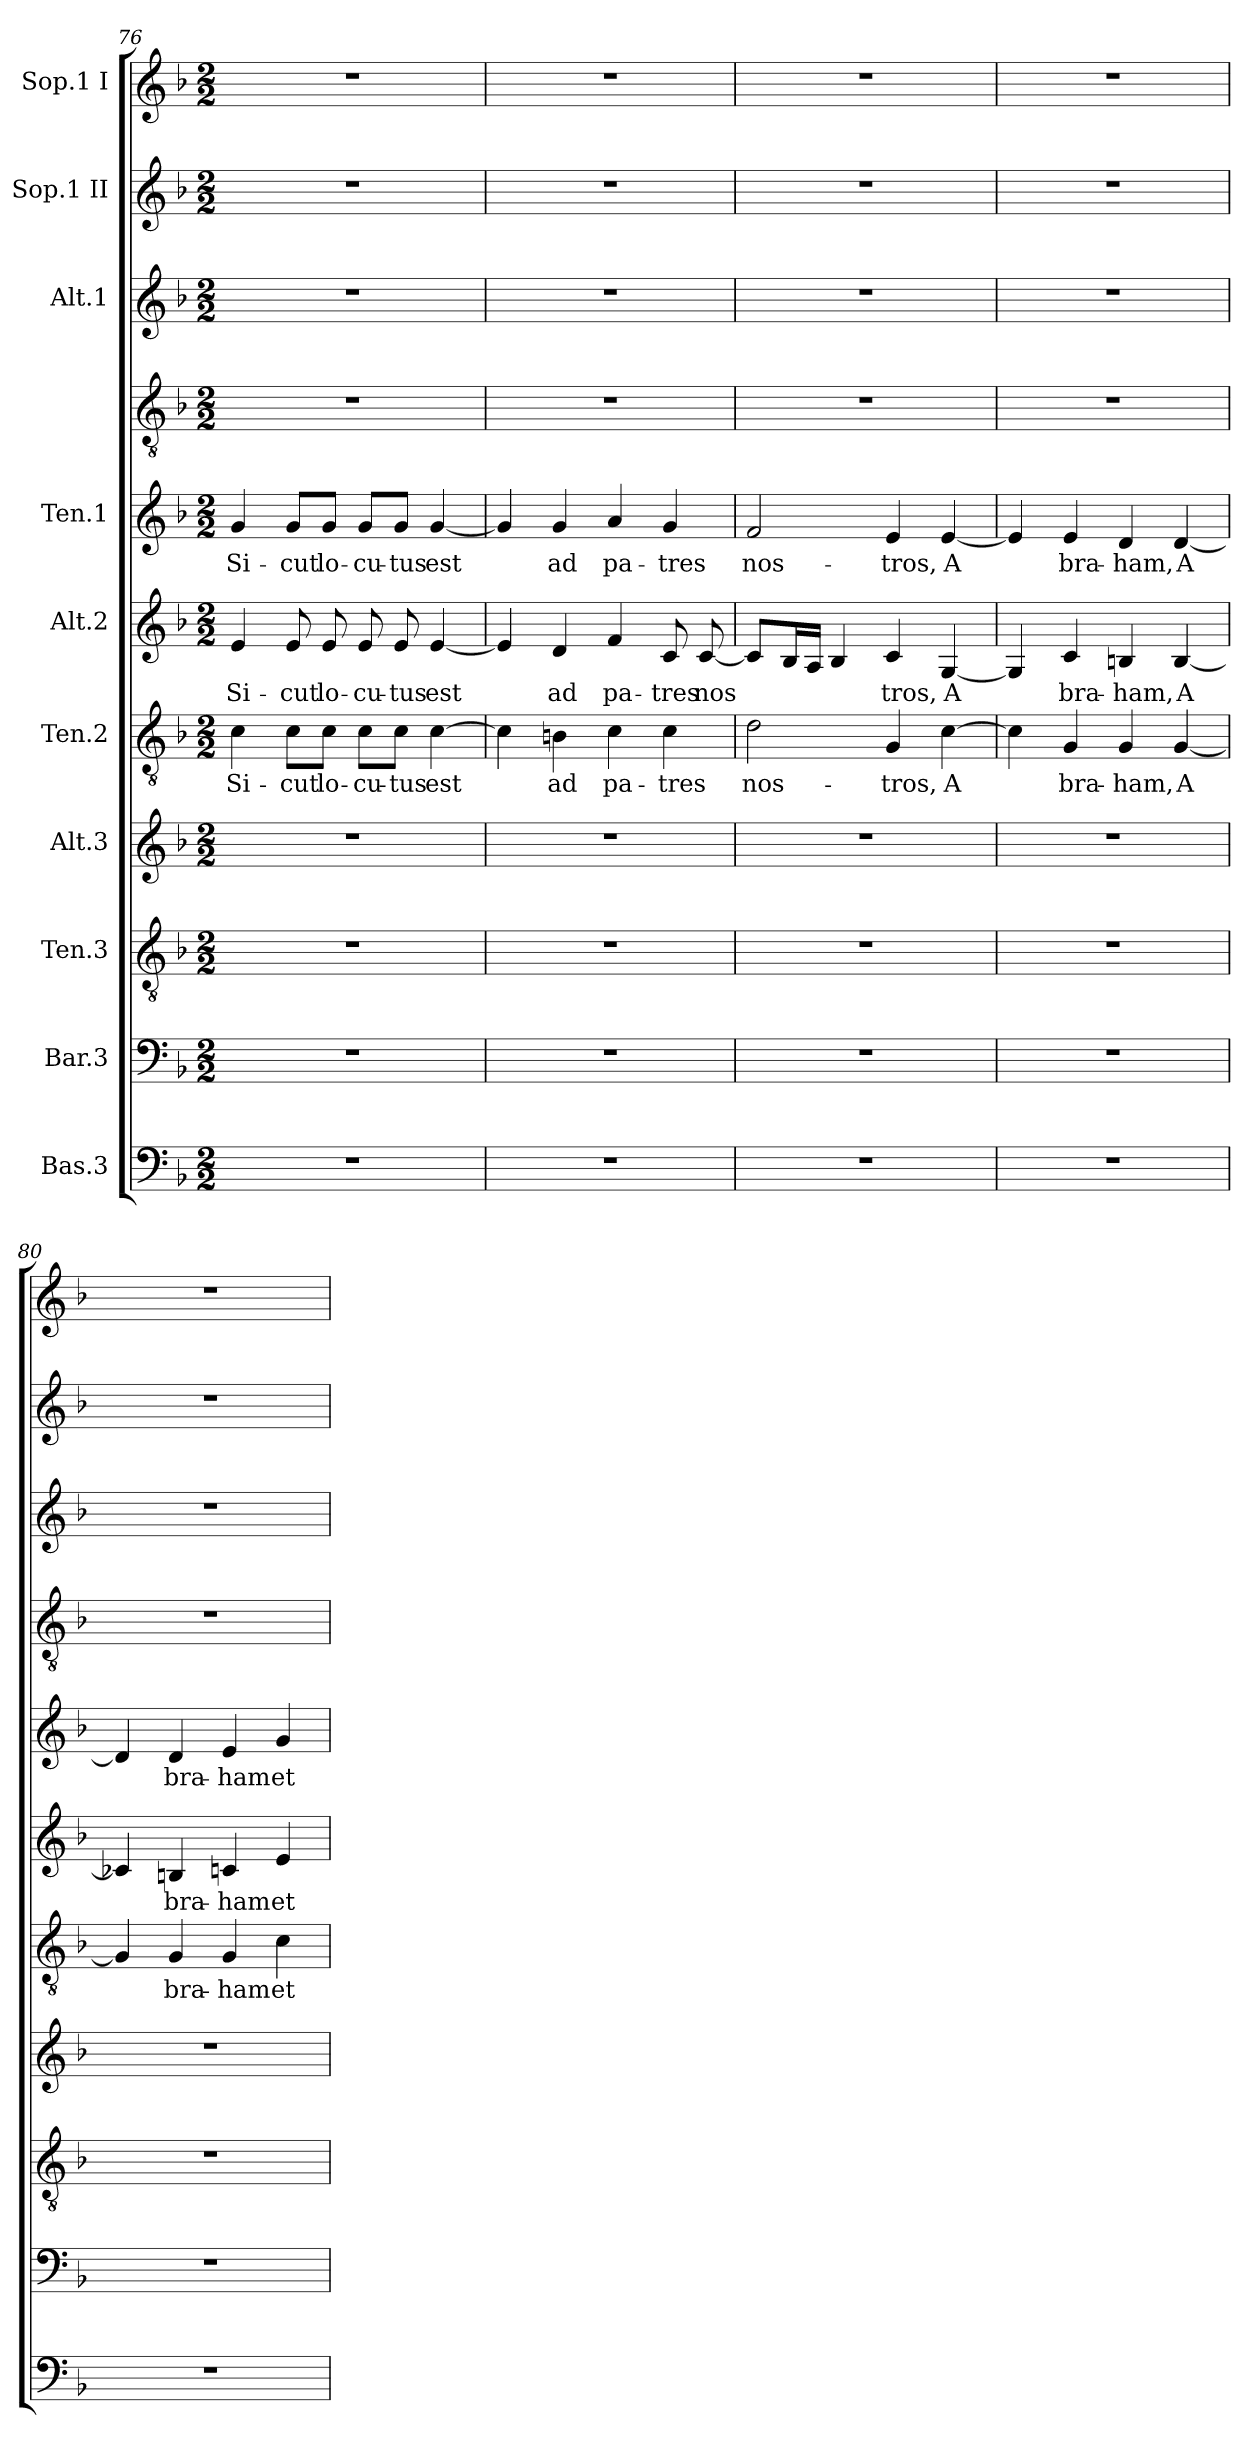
**kern	**kern	**kern	**kern	**kern	**text	**kern	**text	**kern	**text	**kern	**kern	**kern	**kern
*part10	*part9	*part8	*part7	*part6	*part6	*part5	*part5	*part4	*part4	*part4	*part3	*part2	*part1
*staff11	*staff10	*staff9	*staff8	*staff7	*staff7	*staff6	*staff6	*staff5	*staff5	*staff4	*staff3	*staff2	*staff1
*I"Bas.3	*I"Bar.3	*I"Ten.3	*I"Alt.3	*I"Ten.2	*	*I"Alt.2	*	*I"Ten.1	*	*	*I"Alt.1	*I"Sop.1 II	*I"Sop.1 I
*clefF4	*clefF4	*clefGv2	*clefG2	*clefGv2	*	*clefG2	*	*clefG2	*	*clefGv2	*clefG2	*clefG2	*clefG2
*k[b-]	*k[b-]	*k[b-]	*k[b-]	*k[b-]	*	*k[b-]	*	*k[b-]	*	*k[b-]	*k[b-]	*k[b-]	*k[b-]
*F:	*F:	*F:	*F:	*F:	*	*F:	*	*F:	*	*F:	*F:	*F:	*F:
*M2/2	*M2/2	*M2/2	*M2/2	*M2/2	*	*M2/2	*	*M2/2	*	*M2/2	*M2/2	*M2/2	*M2/2
=76	=76	=76	=76	=76	=76	=76	=76	=76	=76	=76	=76	=76	=76
!	!	!	!	!	!LO:LY:b:cj	!	!LO:LY:b:cj	!	!LO:LY:b:cj	!	!	!	!
1r	1r	1r	1r	4c\	Si-	4e/	Si-	4g/	Si-	1r	1r	1r	1r
!	!	!	!	!	!LO:LY:b:cj	!	!LO:LY:b:cj	!	!LO:LY:b:cj	!	!	!	!
.	.	.	.	8c\L	-cut	8e/	-cut	8g/L	-cut	.	.	.	.
!	!	!	!	!	!LO:LY:b:cj	!	!LO:LY:b:cj	!	!LO:LY:b:cj	!	!	!	!
.	.	.	.	8c\J	lo-	8e/	lo-	8g/J	lo-	.	.	.	.
!	!	!	!	!	!LO:LY:b:cj	!	!LO:LY:b:cj	!	!LO:LY:b:cj	!	!	!	!
.	.	.	.	8c\L	-cu-	8e/	-cu-	8g/L	-cu-	.	.	.	.
!	!	!	!	!	!LO:LY:b:cj	!	!LO:LY:b:cj	!	!LO:LY:b:cj	!	!	!	!
.	.	.	.	8c\J	-tus	8e/	-tus	8g/J	-tus	.	.	.	.
!	!	!	!	!	!LO:LY:b:cj	!	!LO:LY:b:cj	!	!LO:LY:b:cj	!	!	!	!
.	.	.	.	[>4c\	est	[<4e/	est	[<4g/	est	.	.	.	.
!!LO:LB:g=z
=77	=77	=77	=77	=77	=77	=77	=77	=77	=77	=77	=77	=77	=77
!	!	!	!	!	!LO:LY:b:cj	!	!LO:LY:b:cj	!	!LO:LY:b:cj	!	!	!	!
1r	1r	1r	1r	4c\]	.	4e/]	.	4g/]	.	1r	1r	1r	1r
!	!	!	!	!	!LO:LY:b:cj	!	!LO:LY:b:cj	!	!LO:LY:b:cj	!	!	!	!
.	.	.	.	4Bn\	ad	4d/	ad	4g/	ad	.	.	.	.
!	!	!	!	!	!LO:LY:b:cj	!	!LO:LY:b:cj	!	!LO:LY:b:cj	!	!	!	!
.	.	.	.	4c\	pa-	4f/	pa-	4a/	pa-	.	.	.	.
!	!	!	!	!	!LO:LY:b:cj	!	!LO:LY:b:cj	!	!LO:LY:b:cj	!	!	!	!
.	.	.	.	4c\	-tres	8c/	-tres	4g/	-tres	.	.	.	.
!	!	!	!	!	!	!	!LO:LY:b:cj	!	!	!	!	!	!
.	.	.	.	.	.	[<8c/	nos-	.	.	.	.	.	.
=78	=78	=78	=78	=78	=78	=78	=78	=78	=78	=78	=78	=78	=78
!	!	!	!	!	!LO:LY:b:cj	!	!LO:LY:b:cj	!	!LO:LY:b:cj	!	!	!	!
1r	1r	1r	1r	2d\	nos-	8c/L]	-	2f/	nos-	1r	1r	1r	1r
!	!	!	!	!	!	!	!LO:LY:b:cj	!	!	!	!	!	!
.	.	.	.	.	.	16B-/	.	.	.	.	.	.	.
!	!	!	!	!	!	!	!LO:LY:b:cj	!	!	!	!	!	!
.	.	.	.	.	.	16A/J	.	.	.	.	.	.	.
!	!	!	!	!	!	!	!LO:LY:b:cj	!	!	!	!	!	!
.	.	.	.	.	.	4B-/	.	.	.	.	.	.	.
!	!	!	!	!	!LO:LY:b:cj	!	!LO:LY:b:cj	!	!LO:LY:b:cj	!	!	!	!
.	.	.	.	4G/	-tros,	4c/	tros,	4e/	-tros,	.	.	.	.
!	!	!	!	!	!LO:LY:b:cj	!	!LO:LY:b:cj	!	!LO:LY:b:cj	!	!	!	!
.	.	.	.	[>4c\	A-	[<4G/	A-	[<4e/	A-	.	.	.	.
=79	=79	=79	=79	=79	=79	=79	=79	=79	=79	=79	=79	=79	=79
!	!	!	!	!	!LO:LY:b:cj	!	!LO:LY:b:cj	!	!LO:LY:b:cj	!	!	!	!
1r	1r	1r	1r	4c\]	-	4G/]	-	4e/]	-	1r	1r	1r	1r
!	!	!	!	!	!LO:LY:b:cj	!	!LO:LY:b:cj	!	!LO:LY:b:cj	!	!	!	!
.	.	.	.	4G/	bra-	4c/	bra-	4e/	bra-	.	.	.	.
!	!	!	!	!	!LO:LY:b:cj	!	!LO:LY:b:cj	!	!LO:LY:b:cj	!	!	!	!
.	.	.	.	4G/	-ham,	4Bn/	-ham,	4d/	-ham,	.	.	.	.
!	!	!	!	!	!LO:LY:b:cj	!	!LO:LY:b:cj	!	!LO:LY:b:cj	!	!	!	!
.	.	.	.	[<4G/	A-	[<4B/	A-	[<4d/	A-	.	.	.	.
=80	=80	=80	=80	=80	=80	=80	=80	=80	=80	=80	=80	=80	=80
!	!	!	!	!	!LO:LY:b:cj	!	!LO:LY:b:cj	!	!LO:LY:b:cj	!	!	!	!
1r	1r	1r	1r	4G/]	-	4c-X/]	-	4d/]	-	1r	1r	1r	1r
!	!	!	!	!	!LO:LY:b:cj	!	!LO:LY:b:cj	!	!LO:LY:b:cj	!	!	!	!
.	.	.	.	4G/	bra-	4Bn/	bra-	4d/	bra-	.	.	.	.
!	!	!	!	!	!LO:LY:b:cj	!	!LO:LY:b:cj	!	!LO:LY:b:cj	!	!	!	!
.	.	.	.	4G/	-ham	4cn/	-ham	4e/	-ham	.	.	.	.
!	!	!	!	!	!LO:LY:b:cj	!	!LO:LY:b:cj	!	!LO:LY:b:cj	!	!	!	!
.	.	.	.	4c\	et	4e/	et	4g/	et	.	.	.	.
=	=	=	=	=	=	=	=	=	=	=	=	=	=
*-	*-	*-	*-	*-	*-	*-	*-	*-	*-	*-	*-	*-	*-
